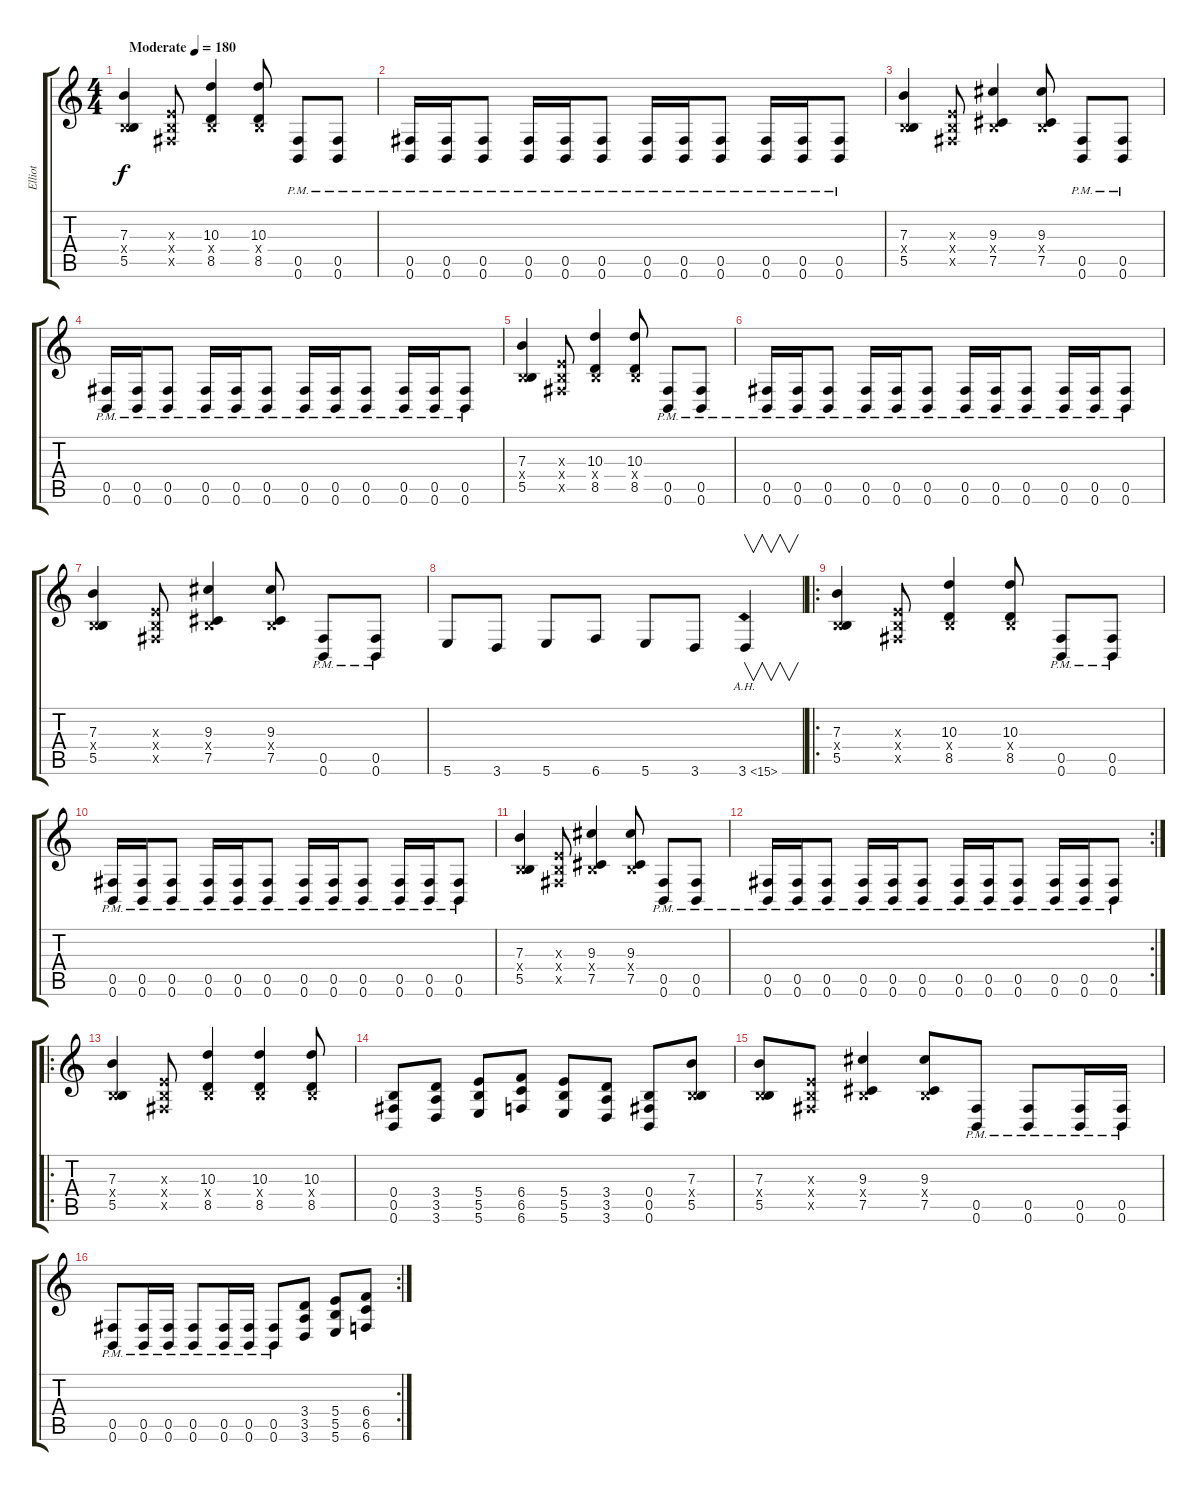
\track ("Elliot" "Elliot") {instrument overdrivenguitar}
\staff {score tabs}
\tuning (Db4 Ab3 E3 B2 Gb2 B1) {hide}
\ts (4 4)
\tempo (180 "Moderate")
\clef g2
\ks c
(7.3 0.4{x} 5.5).4{dy f instrument overdrivenguitar} (0.3{x} 0.4{x} 0.5{x}).8 (10.3 0.4{x} 8.5).4 (10.3 0.4{x} 8.5).8 (0.5{pm} 0.6{pm}).8 (0.5{pm} 0.6{pm}).8 |
(0.5{pm} 0.6{pm}).16 (0.5{pm} 0.6{pm}).16 (0.5{pm} 0.6{pm}).8 (0.5{pm} 0.6{pm}).16 (0.5{pm} 0.6{pm}).16 (0.5{pm} 0.6{pm}).8 (0.5{pm} 0.6{pm}).16 (0.5{pm} 0.6{pm}).16 (0.5{pm} 0.6{pm}).8 (0.5{pm} 0.6{pm}).16 (0.5{pm} 0.6{pm}).16 (0.5{pm} 0.6{pm}).8 |
(7.3 0.4{x} 5.5).4 (0.3{x} 0.4{x} 0.5{x}).8 (9.3 0.4{x} 7.5).4 (9.3 0.4{x} 7.5).8 (0.5{pm} 0.6{pm}).8 (0.5{pm} 0.6{pm}).8 |
(0.5{pm} 0.6{pm}).16 (0.5{pm} 0.6{pm}).16 (0.5{pm} 0.6{pm}).8 (0.5{pm} 0.6{pm}).16 (0.5{pm} 0.6{pm}).16 (0.5{pm} 0.6{pm}).8 (0.5{pm} 0.6{pm}).16 (0.5{pm} 0.6{pm}).16 (0.5{pm} 0.6{pm}).8 (0.5{pm} 0.6{pm}).16 (0.5{pm} 0.6{pm}).16 (0.5{pm} 0.6{pm}).8 |
(7.3 0.4{x} 5.5).4 (0.3{x} 0.4{x} 0.5{x}).8 (10.3 0.4{x} 8.5).4 (10.3 0.4{x} 8.5).8 (0.5{pm} 0.6{pm}).8 (0.5{pm} 0.6{pm}).8 |
(0.5{pm} 0.6{pm}).16 (0.5{pm} 0.6{pm}).16 (0.5{pm} 0.6{pm}).8 (0.5{pm} 0.6{pm}).16 (0.5{pm} 0.6{pm}).16 (0.5{pm} 0.6{pm}).8 (0.5{pm} 0.6{pm}).16 (0.5{pm} 0.6{pm}).16 (0.5{pm} 0.6{pm}).8 (0.5{pm} 0.6{pm}).16 (0.5{pm} 0.6{pm}).16 (0.5{pm} 0.6{pm}).8 |
(7.3 0.4{x} 5.5).4 (0.3{x} 0.4{x} 0.5{x}).8 (9.3 0.4{x} 7.5).4 (9.3 0.4{x} 7.5).8 (0.5{pm} 0.6{pm}).8 (0.5{pm} 0.6{pm}).8 |
5.6.8{instrument overdrivenguitar} 3.6.8{instrument overdrivenguitar} 5.6.8{instrument overdrivenguitar} 6.6.8{instrument overdrivenguitar} 5.6.8{instrument overdrivenguitar} 3.6.8{instrument overdrivenguitar} 3.6{ah 12}.4{v instrument guitarharmonics} |
\ro
(7.3 0.4{x} 5.5).4{instrument overdrivenguitar} (0.3{x} 0.4{x} 0.5{x}).8 (10.3 0.4{x} 8.5).4 (10.3 0.4{x} 8.5).8 (0.5{pm} 0.6{pm}).8 (0.5{pm} 0.6{pm}).8 |
(0.5{pm} 0.6{pm}).16 (0.5{pm} 0.6{pm}).16 (0.5{pm} 0.6{pm}).8 (0.5{pm} 0.6{pm}).16 (0.5{pm} 0.6{pm}).16 (0.5{pm} 0.6{pm}).8 (0.5{pm} 0.6{pm}).16 (0.5{pm} 0.6{pm}).16 (0.5{pm} 0.6{pm}).8 (0.5{pm} 0.6{pm}).16 (0.5{pm} 0.6{pm}).16 (0.5{pm} 0.6{pm}).8 |
(7.3 0.4{x} 5.5).4 (0.3{x} 0.4{x} 0.5{x}).8 (9.3 0.4{x} 7.5).4 (9.3 0.4{x} 7.5).8 (0.5{pm} 0.6{pm}).8 (0.5{pm} 0.6{pm}).8 |
\rc 2
(0.5{pm} 0.6{pm}).16 (0.5{pm} 0.6{pm}).16 (0.5{pm} 0.6{pm}).8 (0.5{pm} 0.6{pm}).16 (0.5{pm} 0.6{pm}).16 (0.5{pm} 0.6{pm}).8 (0.5{pm} 0.6{pm}).16 (0.5{pm} 0.6{pm}).16 (0.5{pm} 0.6{pm}).8 (0.5{pm} 0.6{pm}).16 (0.5{pm} 0.6{pm}).16 (0.5{pm} 0.6{pm}).8 |
\ro
(7.3 0.4{x} 5.5).4 (0.3{x} 0.4{x} 0.5{x}).8 (10.3 0.4{x} 8.5).4 (10.3 0.4{x} 8.5).4 (10.3 0.4{x} 8.5).8 |
(0.4 0.5 0.6).8 (3.4 3.5 3.6).8 (5.4 5.5 5.6).8 (6.4 6.5 6.6).8 (5.4 5.5 5.6).8 (3.4 3.5 3.6).8 (0.4 0.5 0.6).8 (7.3 0.4{x} 5.5).8 |
(7.3 0.4{x} 5.5).8 (0.3{x} 0.4{x} 0.5{x}).8 (9.3 0.4{x} 7.5).4 (9.3 0.4{x} 7.5).8 (0.5{pm} 0.6{pm}).8 (0.5{pm} 0.6{pm}).8 (0.5{pm} 0.6{pm}).16 (0.5{pm} 0.6{pm}).16 |
\rc 2
(0.5{pm} 0.6{pm}).8 (0.5{pm} 0.6{pm}).16 (0.5{pm} 0.6{pm}).16 (0.5{pm} 0.6{pm}).8 (0.5{pm} 0.6{pm}).16 (0.5{pm} 0.6{pm}).16 (0.5{pm} 0.6{pm}).8 (3.4 3.5 3.6).8 (5.4 5.5 5.6).8 (6.4 6.5 6.6).8
